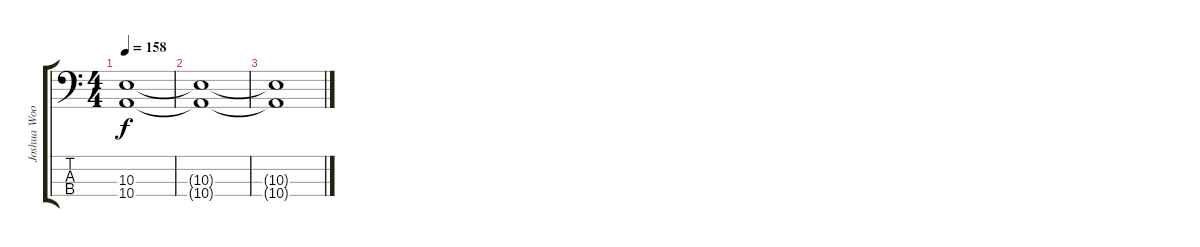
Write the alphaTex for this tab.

\track ("Joshua Woodward" "Joshua Woo") {instrument electricbasspick}
\staff {score tabs}
\tuning (E2 B1 Gb1 B0) {hide}
\ts (4 4)
\tempo 158
\clef f4
\ks c
(10.3{t} 10.4{t}).1{dy f volume 3} |
(10.3{t} 10.4{t}).1 |
(10.3{t} 10.4{t}).1
